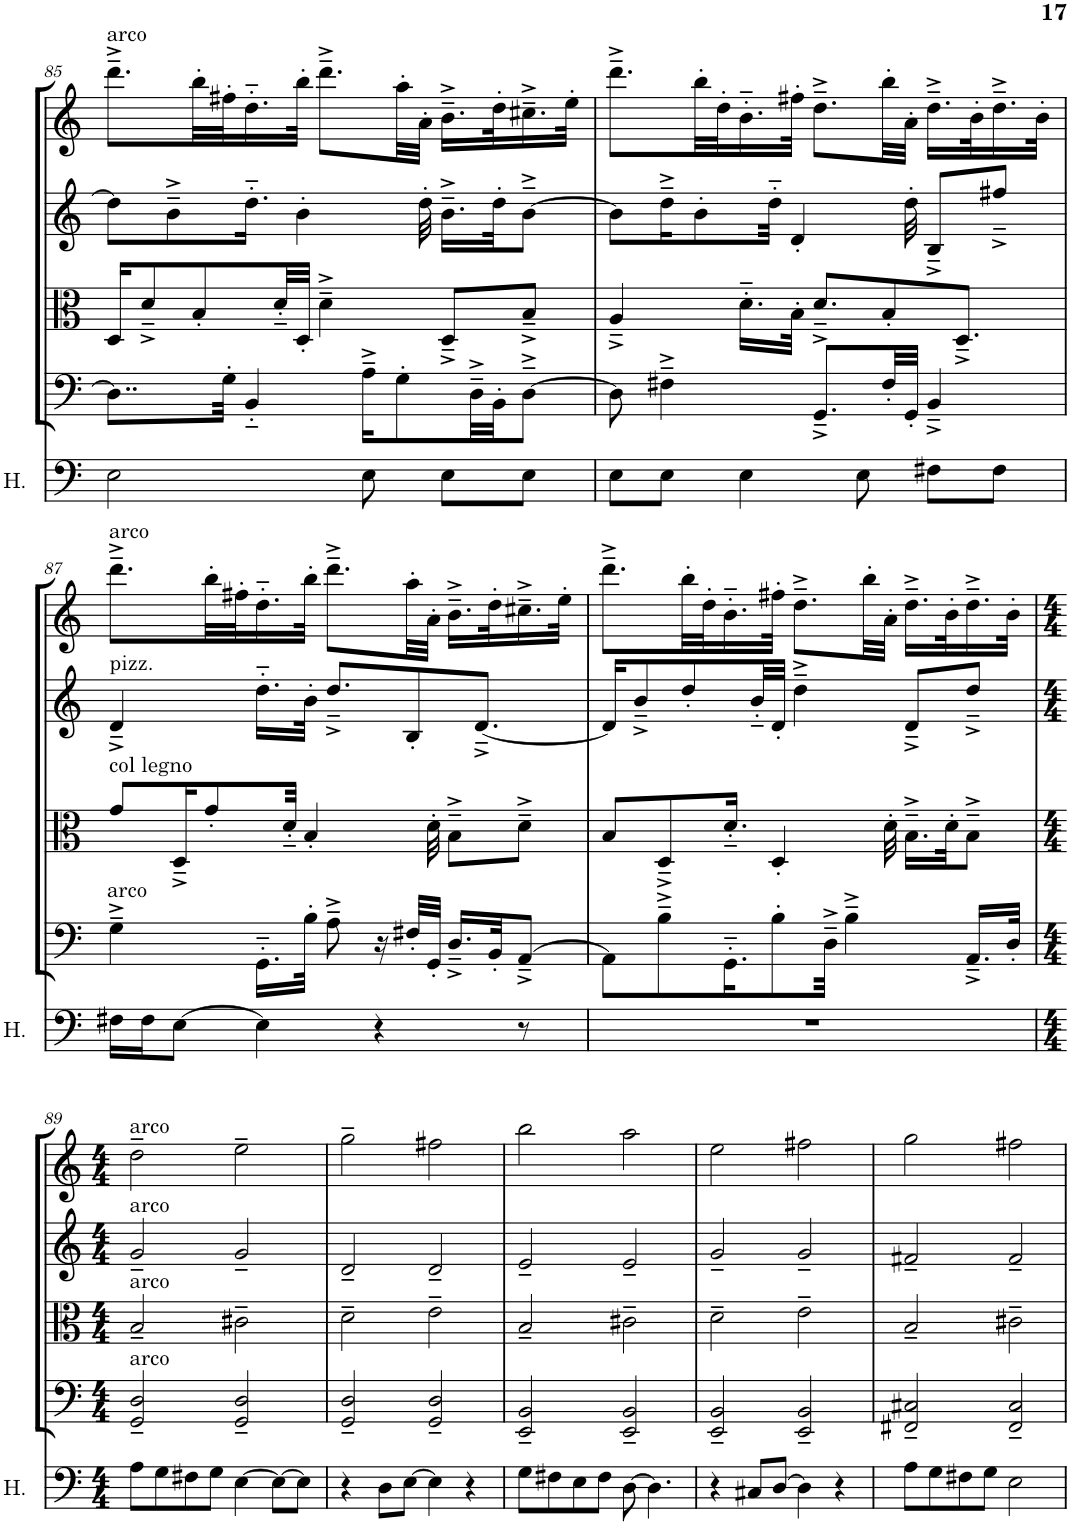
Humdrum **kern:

**kern	**kern	**kern	**kern	**kern
*part5	*part4	*part3	*part2	*part1
*staff5	*staff4	*staff3	*staff2	*staff1
*I"Homens	*I"Violoncello	*I"Viola	*I"Violin II	*I"Violin I
*I'H.	*I'Vc	*I'Vla	*I'Vln	*I'Vln
!!LO:PB:g=z
*clefF4	*clefF4	*clefC3	*clefG2	*clefG2
*k[]	*k[]	*k[]	*k[]	*k[]
*M7/8	*M7/8	*M7/8	*M7/8	*M7/8
=85	=85	=85	=85	=85
!	!	!	!	!LO:TX:a:t=arco
2E\	8..D\L]	16D/KL	8dd\L]	8.ddd~^\L
.	.	8d~^/	.	.
.	.	.	8b~^\	.
.	.	8B'/	.	32bb'\LL
.	32G'\Jkk	.	.	32ff#X'\J
.	4BB'~/	.	16.dd'~\Jk	16.dd'~\
.	.	32d'~/LL	.	.
.	.	32D'/JJJ	4b'\	32bb'\JJk
.	.	4d~^\	.	8.ddd~^\L
8E\	16A~^\KL	.	.	.
.	8G'\	.	.	32aa'\LL
.	.	.	32dd'\	32a'\JJJ
8E\L	.	8D~^/L	16.b~^\LL	16.b~^\LL
.	32D~^\LL	.	.	.
.	32BB'\JJ	.	32dd'\JK	32dd'\K
8E\J	[8D~^\J	8B~^/J	[8b~^\J	16.cc#X~^\
.	.	.	.	32ee'\JJk
=86	=86	=86	=86	=86
8E\L	8D\]	4A~^/	8b\L]	8.ddd~^\L
8E\J	4F#X~^\	.	16dd~^\K	.
.	.	.	8b'\	32bb'\LL
.	.	.	.	32dd'\J
4E\	.	16.d'~\LL	.	16.b'~\
.	.	.	32dd'~\Jkk	.
.	.	32B'\JJk	4d'/	32ff#X'\JJk
.	8.GG~^/L	8.d~^/L	.	8.dd~^\L
8E\	.	.	.	.
.	32F#'/LL	8B'/	.	32bb'\LL
.	32GG'/JJJ	.	32dd'\	32a'\JJJ
8F#X\L	4BB~^/	.	8B~^/L	16.dd~^\LL
.	.	8.D~^/J	.	.
.	.	.	.	32b'\K
8F#\J	.	.	8ff#X~^/J	16.dd~^\
.	.	.	.	32b'\JJk
!!LO:LB:g=z
=87	=87	=87	=87	=87
!	!	!	!	!LO:TX:a:t=arco
!	!	!	!LO:TX:a:t=pizz.	!
!	!	!LO:TX:a:t=col legno	!	!
!	!LO:TX:a:t=arco	!	!	!
16F#X\LL	4G~^\	8g/L	4d~^/	8.ddd~^\L
16F#\J	.	.	.	.
[8E\J	.	16D~^/K	.	.
.	.	8g'/	.	32bb'\LL
.	.	.	.	32ff#X'\J
4E\]	16.GG'~\LL	.	16.dd'~\LL	16.dd'~\
.	.	32d'~/Jkk	.	.
.	32B'\JJk	4B'/	32b'\JJk	32bb'\JJk
.	8A~^\	.	8.dd~^/L	8.ddd~^\L
4r	16r	.	.	.
.	32F#X'/LLL	.	8B'/	32aa'\LL
.	32GG'/JJJ	32d'\	.	32a'\JJJ
.	16.D~^/LL	8B~^\L	.	16.b~^\LL
.	.	.	[8.d~^/J	.
.	32BB'/JK	.	.	32dd'\K
8r	[8AA~^/J	8d~^\J	.	16.cc#X~^\
.	.	.	.	32ee'\JJk
=88	=88	=88	=88	=88
2..r	8AA\L]	8B/L	16d/KL]	8.ddd~^\L
.	.	.	8b~^/	.
.	8B~^\	8D~^/	.	.
.	.	.	8dd'/	32bb'\LL
.	.	.	.	32dd'\J
.	16.GG'~\K	16.d'~/Jk	.	16.b'~\
.	.	.	32b'~/LL	.
.	8B'\	4D'/	32d'/JJJ	32ff#X'\JJk
.	.	.	4dd~^\	8.dd~^\L
.	32D~^\Jkk	.	.	.
.	4B~^\	.	.	.
.	.	.	.	32bb'\LL
.	.	32d'\	.	32a'\JJJ
.	.	16.B~^\LL	8d~^/L	16.dd~^\LL
.	.	32d'\JK	.	32b'\K
.	16.AA~^/LL	8B~^\J	8dd~^/J	16.dd~^\
.	32D'/JJk	.	.	32b'\JJk
!!LO:LB:g=z
=89	=89	=89	=89	=89
*M4/4	*M4/4	*M4/4	*M4/4	*M4/4
!	!	!	!	!LO:TX:a:t=arco
!	!	!	!LO:TX:a:t=arco	!
!	!	!LO:TX:a:t=arco	!	!
!	!LO:TX:a:t=arco	!	!	!
8A\L	2GG/~ 2D/~	2B~/	2g~/	2dd~\
8G\	.	.	.	.
8F#X\	.	.	.	.
8G\J	.	.	.	.
[4E\	2GG/~ 2D/~	2c#X~\	2g~/	2ee~\
8E\L_	.	.	.	.
8E\J]	.	.	.	.
=90	=90	=90	=90	=90
4r	2GG/~ 2D/~	2d~\	2d~/	2gg~\
8D\L	.	.	.	.
[8E\J	.	.	.	.
4E\]	2GG/~ 2D/~	2e~\	2d~/	2ff#X\
4r	.	.	.	.
=91	=91	=91	=91	=91
8G\L	2EE/~ 2BB/~	2B~/	2e~/	2bb\
8F#X\	.	.	.	.
8E\	.	.	.	.
8F#\J	.	.	.	.
[8D\	2EE/~ 2BB/~	2c#X~\	2e~/	2aa\
4.D\]	.	.	.	.
=92	=92	=92	=92	=92
4r	2EE/~ 2BB/~	2d~\	2g~/	2ee\
8C#X/L	.	.	.	.
[8D/J	.	.	.	.
4D\]	2EE/~ 2BB/~	2e~\	2g~/	2ff#X\
4r	.	.	.	.
=93	=93	=93	=93	=93
8A\L	2FF#X/~ 2C#X/~	2B~/	2f#X~/	2gg\
8G\	.	.	.	.
8F#X\	.	.	.	.
8G\J	.	.	.	.
2E\	2FF#/~ 2C#/~	2c#X~\	2f#~/	2ff#X\
=	=	=	=	=
*-	*-	*-	*-	*-
